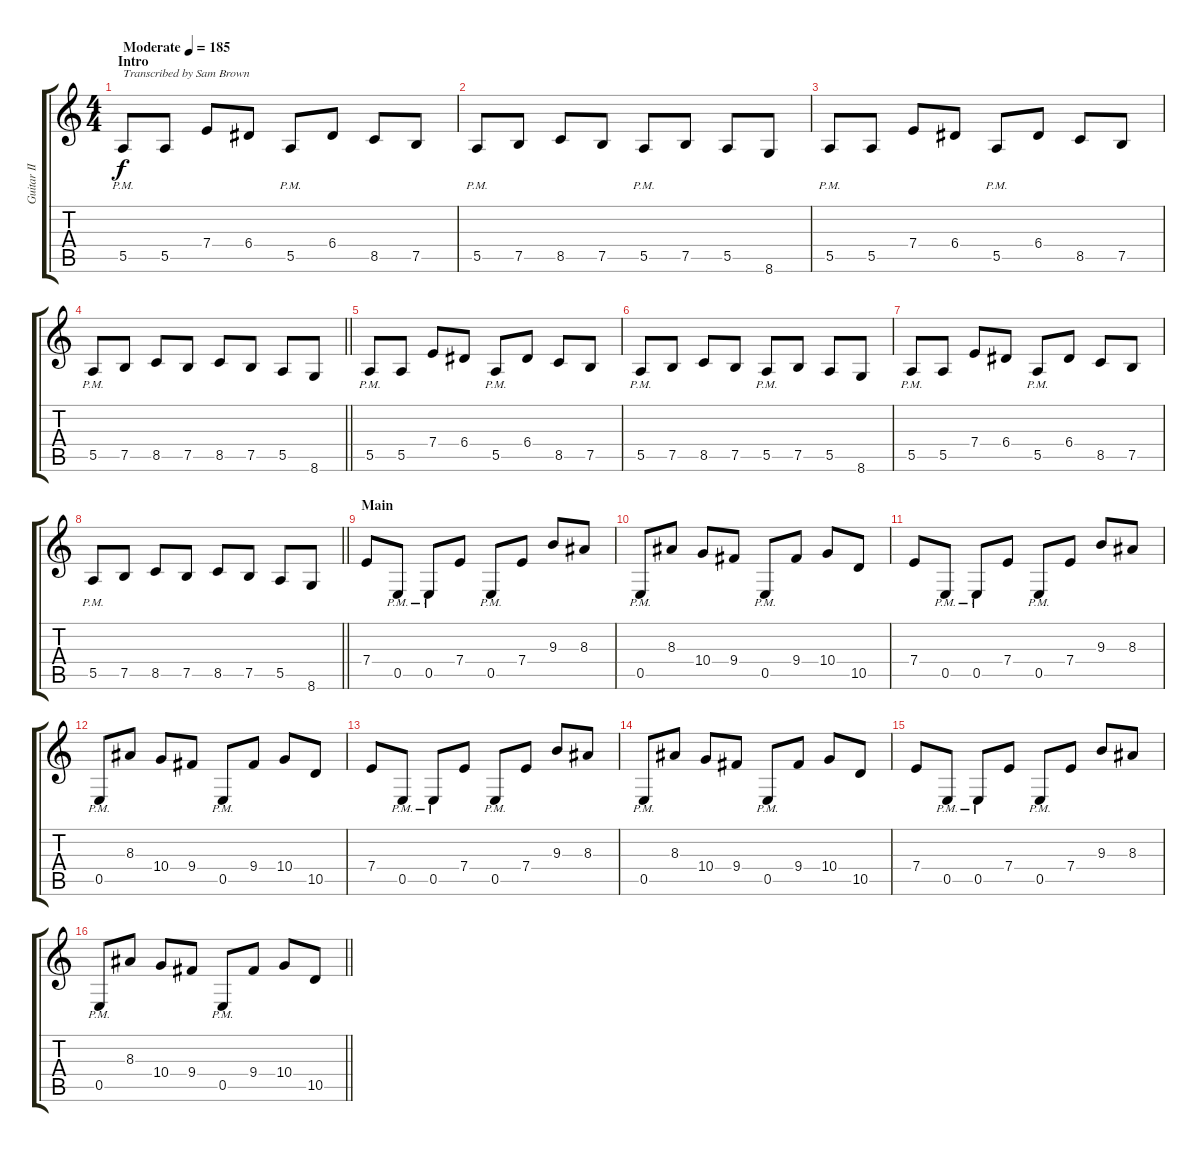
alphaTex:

\track ("Guitar II" "Guitar II") {instrument distortionguitar}
\staff {score tabs}
\tuning (B3 Gb3 D3 A2 E2 B1) {hide}
\ts (4 4)
\section ("" "Intro")
\tempo (185 "Moderate")
\clef g2
\ks c
5.5{pm}.8{txt "Transcribed by Sam Brown" dy f instrument distortionguitar} 5.5.8 7.4.8 6.4.8 5.5{pm}.8 6.4.8 8.5.8 7.5.8 |
5.5{pm}.8 7.5.8 8.5.8 7.5.8 5.5{pm}.8 7.5.8 5.5.8 8.6.8 |
5.5{pm}.8 5.5.8 7.4.8 6.4.8 5.5{pm}.8 6.4.8 8.5.8 7.5.8 |
\barLineRight lightlight
5.5{pm}.8 7.5.8 8.5.8 7.5.8 8.5.8 7.5.8 5.5.8 8.6.8 |
\section ("" "")
5.5{pm}.8 5.5.8 7.4.8 6.4.8 5.5{pm}.8 6.4.8 8.5.8 7.5.8 |
5.5{pm}.8 7.5.8 8.5.8 7.5.8 5.5{pm}.8 7.5.8 5.5.8 8.6.8 |
5.5{pm}.8 5.5.8 7.4.8 6.4.8 5.5{pm}.8 6.4.8 8.5.8 7.5.8 |
\barLineRight lightlight
5.5{pm}.8 7.5.8 8.5.8 7.5.8 8.5.8 7.5.8 5.5.8 8.6.8 |
\section ("" "Main")
7.4.8 0.5{pm}.8 0.5{pm}.8 7.4.8 0.5{pm}.8 7.4.8 9.3.8 8.3.8 |
0.5{pm}.8 8.3.8 10.4.8 9.4.8 0.5{pm}.8 9.4.8 10.4.8 10.5.8 |
7.4.8 0.5{pm}.8 0.5{pm}.8 7.4.8 0.5{pm}.8 7.4.8 9.3.8 8.3.8 |
0.5{pm}.8 8.3.8 10.4.8 9.4.8 0.5{pm}.8 9.4.8 10.4.8 10.5.8 |
7.4.8 0.5{pm}.8 0.5{pm}.8 7.4.8 0.5{pm}.8 7.4.8 9.3.8 8.3.8 |
0.5{pm}.8 8.3.8 10.4.8 9.4.8 0.5{pm}.8 9.4.8 10.4.8 10.5.8 |
7.4.8 0.5{pm}.8 0.5{pm}.8 7.4.8 0.5{pm}.8 7.4.8 9.3.8 8.3.8 |
\barLineRight lightlight
0.5{pm}.8 8.3.8 10.4.8 9.4.8 0.5{pm}.8 9.4.8 10.4.8 10.5.8
